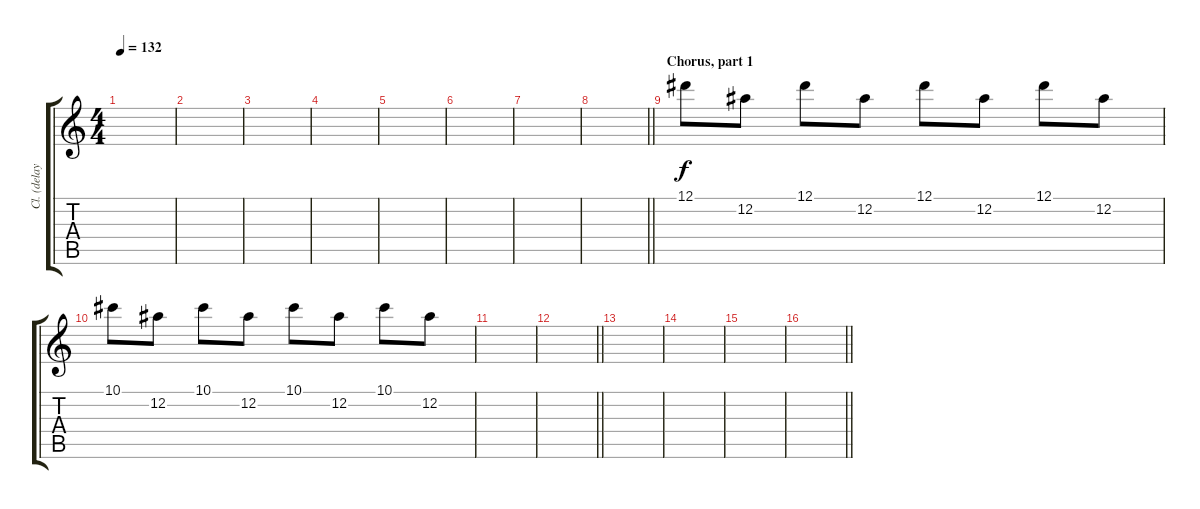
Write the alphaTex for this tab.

\track ("Cl. (delayed) Lead Guitar" "Cl. (delay") {instrument electricguitarclean}
\staff {score tabs}
\tuning (Eb4 Bb3 Gb3 Db3 Ab2 Db2) {hide}
\ts (4 4)
\tempo 132
\clef g2
\ks c
|
|
|
|
|
|
|
\barLineRight lightlight
|
\section ("" "Chorus, part 1")
12.1.8{dy f volume 8} 12.2.8 12.1.8 12.2.8 12.1.8 12.2.8 12.1.8 12.2.8 |
10.1.8 12.2.8 10.1.8 12.2.8 10.1.8 12.2.8 10.1.8 12.2.8 |
|
\barLineRight lightlight
|
|
|
|
\barLineRight lightlight
